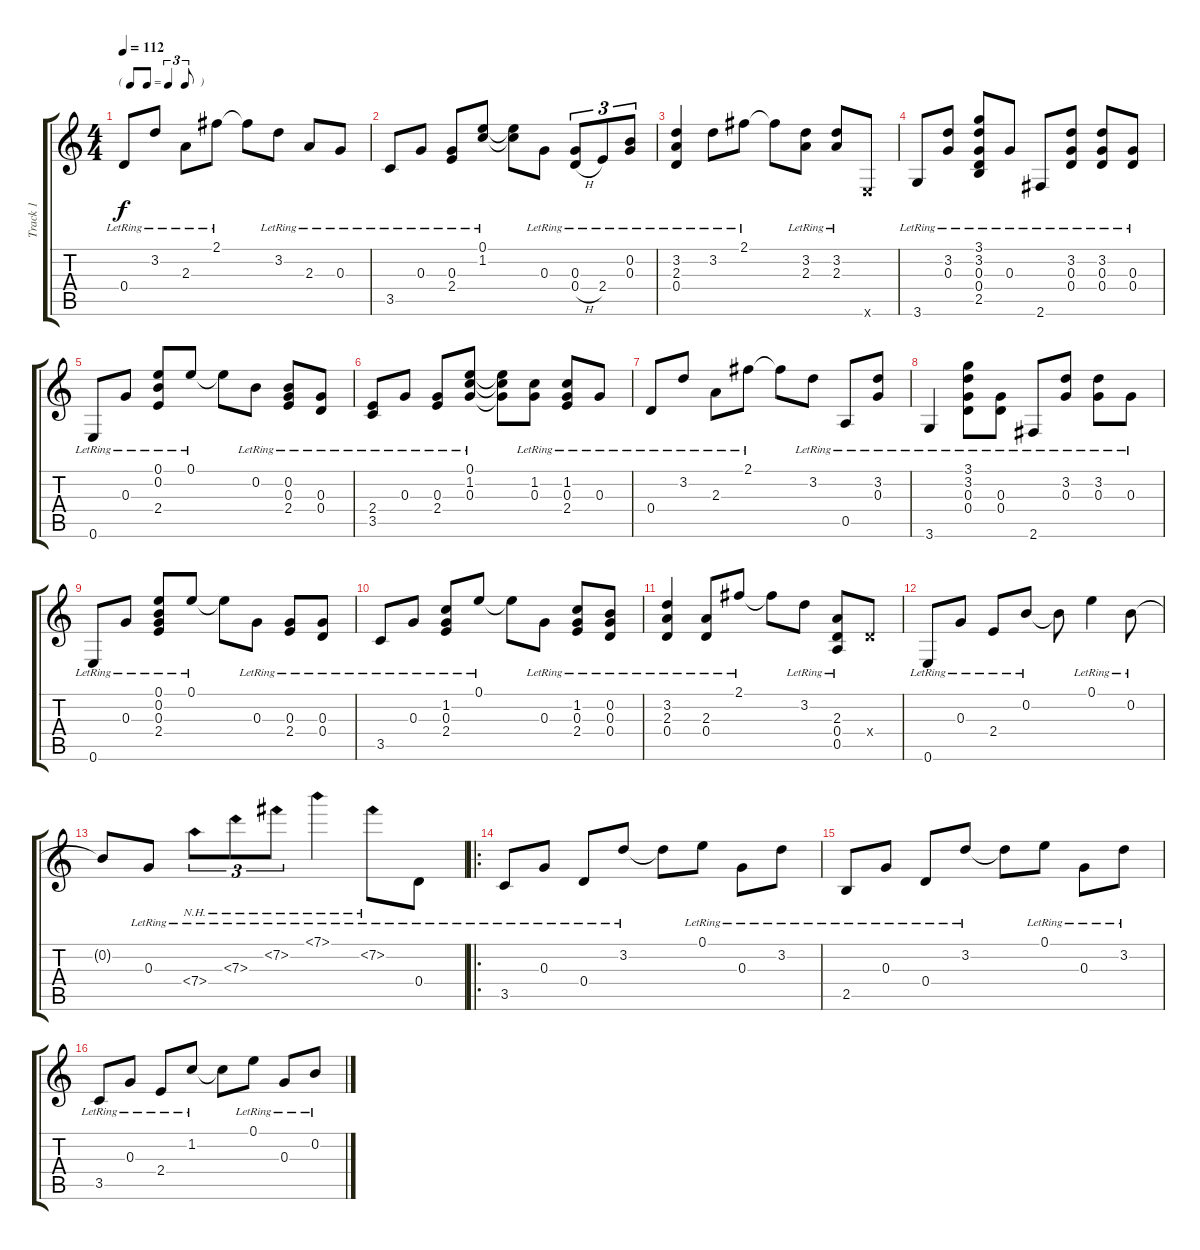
\track ("Track 1" "Track 1") {instrument acousticguitarsteel}
\staff {score tabs}
\tuning (E4 B3 G3 D3 A2 E2) {hide}
\ts (4 4)
\tf triplet8th
\tempo 112
\clef g2
\ks c
0.4{lr}.8{dy f} 3.2{lr}.8 2.3{lr}.8 2.1{lr}.8 2.1{t}.8 3.2{lr}.8 2.3{lr}.8 0.3{lr}.8 |
3.5{lr}.8 0.3{lr}.8 (0.3{lr} 2.4{lr}).8 (0.1{lr} 1.2{lr}).8 (0.1{t} 1.2{t}).8 0.3{lr}.8 (0.3{lr} 0.4{h}).8{tu (3 2)} 2.4{lr}.8{tu (3 2)} (0.2{lr} 0.3{lr}).8{tu (3 2)} |
(3.2{lr} 2.3{lr} 0.4{lr}).4 3.2{lr}.8 2.1{lr}.8 2.1{t}.8 (3.2{lr} 2.3{lr}).8 (3.2{lr} 2.3{lr}).8 0.6{x}.8 |
3.6{lr}.8 (3.2{lr} 0.3{lr}).8 (3.1{lr} 3.2{lr} 0.3{lr} 0.4{lr} 2.5{lr}).8 0.3{lr}.8 2.6{lr}.8 (3.2{lr} 0.3{lr} 0.4{lr}).8 (3.2{lr} 0.3{lr} 0.4{lr}).8 (0.3{lr} 0.4{lr}).8 |
0.6{lr}.8 0.3{lr}.8 (0.1{lr} 0.2{lr} 2.4{lr}).8 0.1{lr}.8 0.1{t}.8 0.2{lr}.8 (0.2{lr} 0.3{lr} 2.4{lr}).8 (0.3{lr} 0.4{lr}).8 |
(2.4{lr} 3.5{lr}).8 0.3{lr}.8 (0.3{lr} 2.4{lr}).8 (0.1{lr} 1.2{lr} 0.3{lr}).8 (0.1{t} 1.2{t} 0.3{t}).8 (1.2{lr} 0.3{lr}).8 (1.2{lr} 0.3{lr} 2.4{lr}).8 0.3{lr}.8 |
0.4{lr}.8 3.2{lr}.8 2.3{lr}.8 2.1{lr}.8 2.1{t}.8 3.2{lr}.8 0.5{lr}.8 (3.2{lr} 0.3{lr}).8 |
3.6{lr}.4 (3.1{lr} 3.2{lr} 0.3{lr} 0.4{lr}).8 (0.3{lr} 0.4{lr}).8 2.6{lr}.8 (3.2{lr} 0.3{lr}).8 (3.2{lr} 0.3{lr}).8 0.3{lr}.8 |
0.6{lr}.8 0.3{lr}.8 (0.1{lr} 0.2{lr} 0.3{lr} 2.4{lr}).8 0.1{lr}.8 0.1{t}.8 0.3{lr}.8 (0.3{lr} 2.4{lr}).8 (0.3{lr} 0.4{lr}).8 |
3.5{lr}.8 0.3{lr}.8 (1.2{lr} 0.3{lr} 2.4{lr}).8 0.1{lr}.8 0.1{t}.8 0.3{lr}.8 (1.2{lr} 0.3{lr} 2.4{lr}).8 (0.2{lr} 0.3{lr} 0.4{lr}).8 |
(3.2{lr} 2.3{lr} 0.4{lr}).4 (2.3{lr} 0.4{lr}).8 2.1{lr}.8 2.1{t}.8 3.2{lr}.8 (2.3{lr} 0.4{lr} 0.5{lr}).8 0.4{x}.8 |
0.6{lr}.8 0.3{lr}.8 2.4{lr}.8 0.2{lr}.8 0.2{t}.8 0.1{lr}.4 0.2{lr}.8 |
0.2{t}.8 0.3{lr}.8 7.4{nh lr}.8{tu (3 2)} 7.3{nh lr}.8{tu (3 2)} 7.2{nh lr}.8{tu (3 2)} 7.1{nh lr}.4 7.2{nh lr}.8 0.4{lr}.8 |
\ro
3.5{lr}.8 0.3{lr}.8 0.4{lr}.8 3.2{lr}.8 3.2{t}.8 0.1{lr}.8 0.3{lr}.8 3.2{lr}.8 |
2.5{lr}.8 0.3{lr}.8 0.4{lr}.8 3.2{lr}.8 3.2{t}.8 0.1{lr}.8 0.3{lr}.8 3.2{lr}.8 |
3.5{lr}.8 0.3{lr}.8 2.4{lr}.8 1.2{lr}.8 1.2{t}.8 0.1{lr}.8 0.3{lr}.8 0.2{lr}.8
